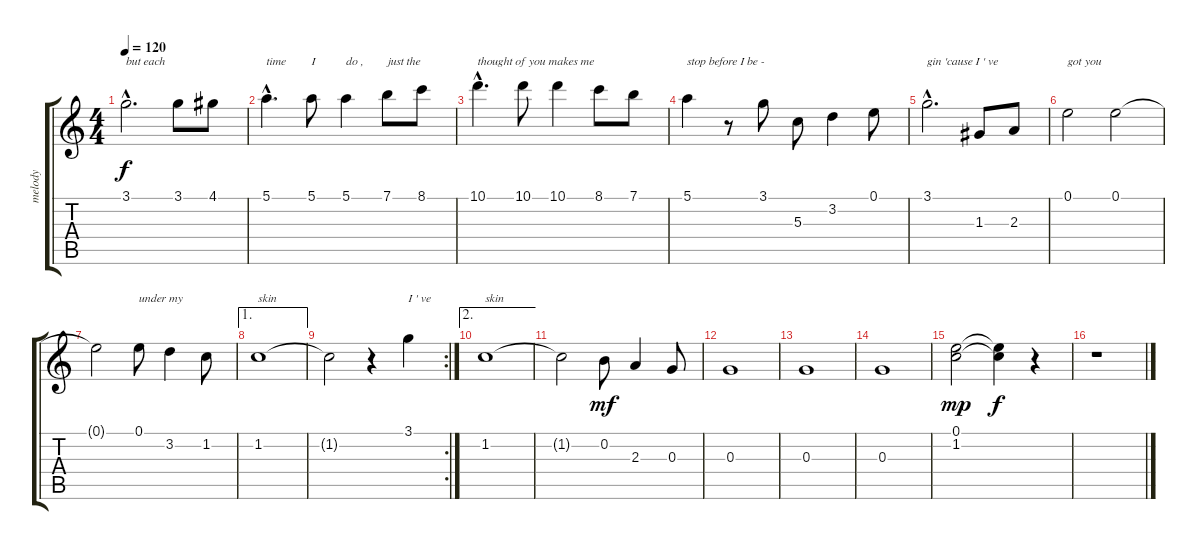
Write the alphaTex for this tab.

\track ("melody" "melody") {instrument acousticguitarsteel}
\staff {score tabs}
\tuning (E4 B3 G3 D3 A2 E2) {hide}
\ts (4 4)
\tempo 120
\clef g2
\ks c
3.1{hac t}.2{d txt "but each" dy f} 3.1.8 4.1.8 |
5.1{hac}.4{d txt "time"} 5.1.8{txt "I"} 5.1.4{txt "do ,"} 7.1.8{txt "just the"} 8.1.8 |
10.1{hac}.4{d txt "thought of you makes me"} 10.1.8 10.1.4 8.1.8 7.1.8 |
5.1.4{txt "stop before I be -"} r.8 3.1.8 5.3.8 3.2.4 0.1.8 |
3.1{hac}.2{d txt "gin 'cause I ' ve"} 1.3.8 2.3.8 |
0.1.2{txt "got you"} 0.1.2 |
0.1{t}.2 0.1.8{txt "under my"} 3.2.4 1.2.8 |
\ae 1
1.2.1{txt "skin"} |
\rc 2
1.2{t}.2 r.4 3.1.4{txt "I ' ve"} |
\ae 2
1.2.1{txt "skin"} |
1.2{t}.2 0.2.8{dy mf} 2.3.4 0.3.8 |
0.3.1 |
0.3.1 |
0.3.1 |
(0.1 1.2).2{dy mp} (0.1{t} 1.2{t}).4{dy f} r.4 |
r.1
